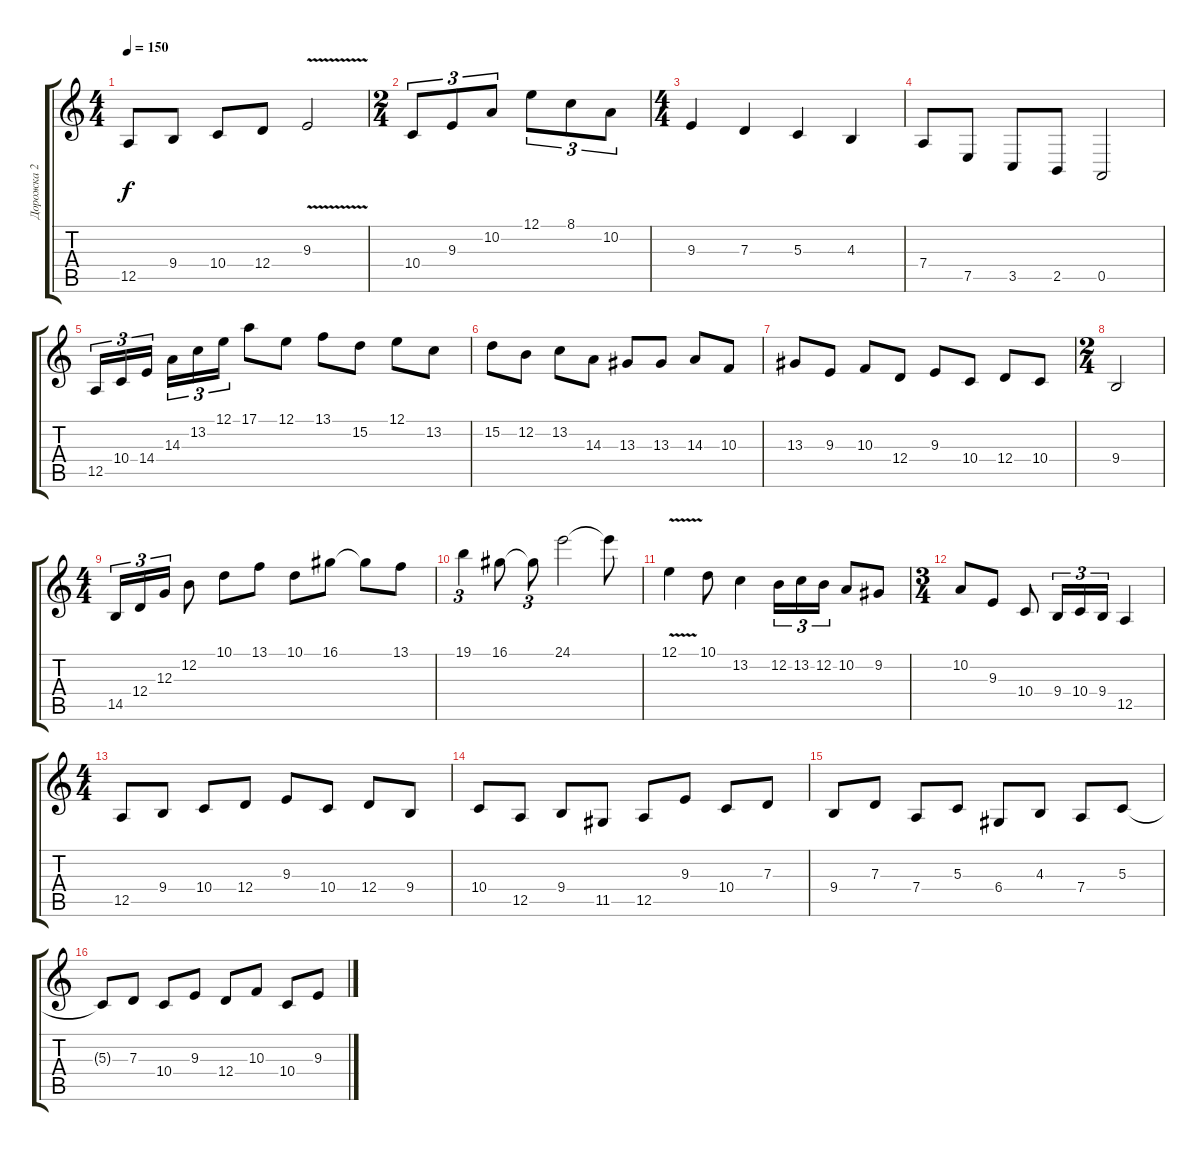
\track ("Дорожка 2" "Дорожка 2") {instrument violin}
\staff {score tabs}
\tuning (E4 B3 G3 D3 A2 E2) {hide}
\ts (4 4)
\tempo 150
\clef g2
\ks c
12.5.8{dy f} 9.4.8 10.4.8 12.4.8 9.3{v}.2 |
\ts (2 4)
10.4.8{tu (3 2)} 9.3.8{tu (3 2)} 10.2.8{tu (3 2)} 12.1.8{tu (3 2)} 8.1.8{tu (3 2)} 10.2.8{tu (3 2)} |
\ts (4 4)
9.3.4 7.3.4 5.3.4 4.3.4 |
7.4.8 7.5.8 3.5.8 2.5.8 0.5.2 |
12.5.16{tu (3 2)} 10.4.16{tu (3 2)} 14.4.16{tu (3 2) beam splitsecondary} 14.3.16{tu (3 2)} 13.2.16{tu (3 2)} 12.1.16{tu (3 2)} 17.1.8 12.1.8 13.1.8 15.2.8 12.1.8 13.2.8 |
15.2.8 12.2.8 13.2.8 14.3.8 13.3.8 13.3.8 14.3.8 10.3.8 |
13.3.8 9.3.8 10.3.8 12.4.8 9.3.8 10.4.8 12.4.8 10.4.8 |
\ts (2 4)
9.4.2 |
\ts (4 4)
14.5.16{tu (3 2)} 12.4.16{tu (3 2)} 12.3.16{tu (3 2)} 12.2.8 10.1.8 13.1.8 10.1.8 16.1.8 16.1{t}.8 13.1.8 |
19.1.4{tu (3 2)} 16.1.8 16.1{t}.8{tu (3 2)} 24.1.2 24.1{t}.8 |
12.1{v}.4 10.1.8 13.2.4 12.2.16{tu (3 2)} 13.2.16{tu (3 2)} 12.2.16{tu (3 2)} 10.2.8 9.2.8 |
\ts (3 4)
10.2.8 9.3.8 10.4.8 9.4.16{tu (3 2)} 10.4.16{tu (3 2)} 9.4.16{tu (3 2)} 12.5.4 |
\ts (4 4)
12.5.8 9.4.8 10.4.8 12.4.8 9.3.8 10.4.8 12.4.8 9.4.8 |
10.4.8 12.5.8 9.4.8 11.5.8 12.5.8 9.3.8 10.4.8 7.3.8 |
9.4.8 7.3.8 7.4.8 5.3.8 6.4.8 4.3.8 7.4.8 5.3.8 |
5.3{t}.8 7.3.8 10.4.8 9.3.8 12.4.8 10.3.8 10.4.8 9.3.8
